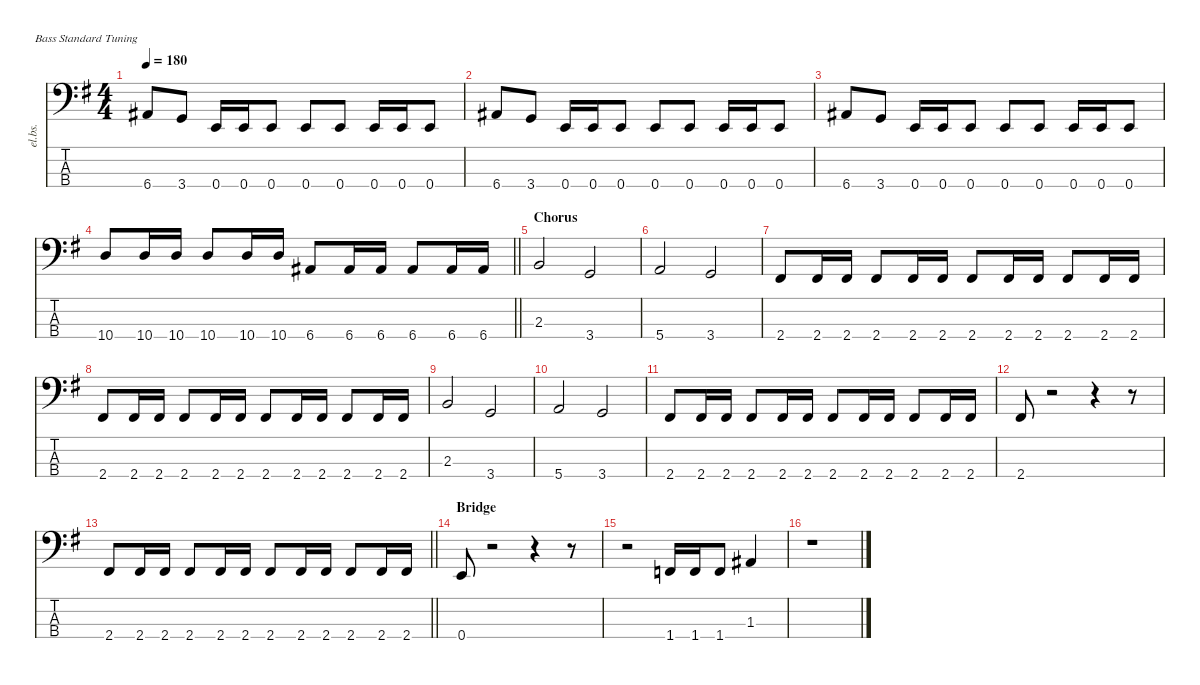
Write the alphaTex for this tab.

\defaultSystemsLayout 4
\hideDynamics
\bracketExtendMode nobrackets
\otherSystemsTrackNameOrientation horizontal
\track ("Cliff Burton" "el.bs.") {instrument electricbassfinger}
\staff {score tabs}
\tuning (G2 D2 A1 E1)
\ts (4 4)
\tempo 180
\clef f4
\ks eminor
6.4{acc #}.8{dy f beam Up} 3.4{acc forcenatural}.8{beam Up} 0.4{acc forcenatural}.16{beam Up} 0.4{acc forcenatural}.16{beam Up} 0.4{acc forcenatural}.8{beam Up} 0.4{acc forcenatural}.8{beam Up} 0.4{acc forcenatural}.8{beam Up} 0.4{acc forcenatural}.16{beam Up} 0.4{acc forcenatural}.16{beam Up} 0.4{acc forcenatural}.8{beam Up} |
6.4{acc #}.8{beam Up} 3.4{acc forcenatural}.8{beam Up} 0.4{acc forcenatural}.16{beam Up} 0.4{acc forcenatural}.16{beam Up} 0.4{acc forcenatural}.8{beam Up} 0.4{acc forcenatural}.8{beam Up} 0.4{acc forcenatural}.8{beam Up} 0.4{acc forcenatural}.16{beam Up} 0.4{acc forcenatural}.16{beam Up} 0.4{acc forcenatural}.8{beam Up} |
6.4{acc #}.8{beam Up} 3.4{acc forcenatural}.8{beam Up} 0.4{acc forcenatural}.16{beam Up} 0.4{acc forcenatural}.16{beam Up} 0.4{acc forcenatural}.8{beam Up} 0.4{acc forcenatural}.8{beam Up} 0.4{acc forcenatural}.8{beam Up} 0.4{acc forcenatural}.16{beam Up} 0.4{acc forcenatural}.16{beam Up} 0.4{acc forcenatural}.8{beam Up} |
\barLineRight lightlight
10.4{acc forcenatural}.8{beam Up} 10.4{acc forcenatural}.16{beam Up} 10.4{acc forcenatural}.16{beam Up} 10.4{acc forcenatural}.8{beam Up} 10.4{acc forcenatural}.16{beam Up} 10.4{acc forcenatural}.16{beam Up} 6.4{acc #}.8{beam Up} 6.4{acc #}.16{beam Up} 6.4{acc #}.16{beam Up} 6.4{acc #}.8{beam Up} 6.4{acc #}.16{beam Up} 6.4{acc #}.16{beam Up} |
\section ("" "Chorus")
2.3{acc forcenatural}.2{beam Up} 3.4{acc forcenatural}.2{beam Up} |
5.4{acc forcenatural}.2{beam Up} 3.4{acc forcenatural}.2{beam Up} |
2.4{acc #}.8{beam Up} 2.4{acc #}.16{beam Up} 2.4{acc #}.16{beam Up} 2.4{acc #}.8{beam Up} 2.4{acc #}.16{beam Up} 2.4{acc #}.16{beam Up} 2.4{acc #}.8{beam Up} 2.4{acc #}.16{beam Up} 2.4{acc #}.16{beam Up} 2.4{acc #}.8{beam Up} 2.4{acc #}.16{beam Up} 2.4{acc #}.16{beam Up} |
2.4{acc #}.8{beam Up} 2.4{acc #}.16{beam Up} 2.4{acc #}.16{beam Up} 2.4{acc #}.8{beam Up} 2.4{acc #}.16{beam Up} 2.4{acc #}.16{beam Up} 2.4{acc #}.8{beam Up} 2.4{acc #}.16{beam Up} 2.4{acc #}.16{beam Up} 2.4{acc #}.8{beam Up} 2.4{acc #}.16{beam Up} 2.4{acc #}.16{beam Up} |
2.3{acc forcenatural}.2{beam Up} 3.4{acc forcenatural}.2{beam Up} |
5.4{acc forcenatural}.2{beam Up} 3.4{acc forcenatural}.2{beam Up} |
2.4{acc #}.8{beam Up} 2.4{acc #}.16{beam Up} 2.4{acc #}.16{beam Up} 2.4{acc #}.8{beam Up} 2.4{acc #}.16{beam Up} 2.4{acc #}.16{beam Up} 2.4{acc #}.8{beam Up} 2.4{acc #}.16{beam Up} 2.4{acc #}.16{beam Up} 2.4{acc #}.8{beam Up} 2.4{acc #}.16{beam Up} 2.4{acc #}.16{beam Up} |
2.4{acc #}.8{beam Up} r.2{beam Up} r.4{beam Up} r.8{beam Up} |
\barLineRight lightlight
2.4{acc #}.8{beam Up} 2.4{acc #}.16{beam Up} 2.4{acc #}.16{beam Up} 2.4{acc #}.8{beam Up} 2.4{acc #}.16{beam Up} 2.4{acc #}.16{beam Up} 2.4{acc #}.8{beam Up} 2.4{acc #}.16{beam Up} 2.4{acc #}.16{beam Up} 2.4{acc #}.8{beam Up} 2.4{acc #}.16{beam Up} 2.4{acc #}.16{beam Up} |
\section ("" "Bridge")
0.4{acc forcenatural}.8{beam Up} r.2{beam Up} r.4{beam Up} r.8{beam Up} |
r.2{beam Down} 1.4{acc forcenatural}.16{beam Up} 1.4{acc forcenatural}.16{beam Up} 1.4{acc forcenatural}.8{beam Up} 1.3{acc #}.4{beam Up} |
r.1{beam Down}
